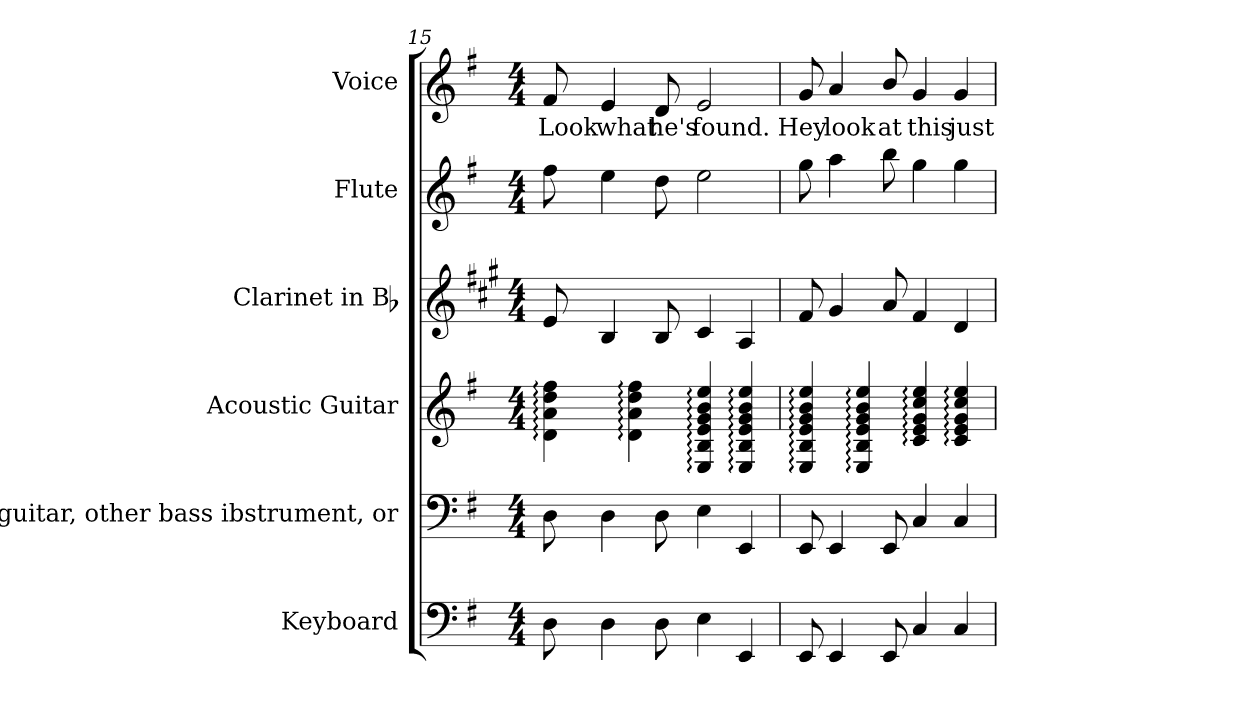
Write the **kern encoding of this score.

**kern	**kern	**kern	**kern	**kern	**kern	**text
*part6	*part5	*part4	*part3	*part2	*part1	*part1
*staff6	*staff5	*staff4	*staff3	*staff2	*staff1	*staff1
*I"Keyboard	*I"Bass guitar, other bass ibstrument,  or	*I"Acoustic Guitar	*I"Clarinet in Bb	*I"Flute	*I"Voice	*
*I'Kbd.	*I'Bass	*I'A. Gtr.	*I'Cl.	*I'Fl.	*I'Voice	*
*clefF4	*clefF4	*clefG2	*clefG2	*clefG2	*clefG2	*
*	*ITrd7c12	*ITrd7c12	*ITrd1c2	*	*	*
*k[f#]	*k[f#]	*k[f#]	*k[f#]	*k[f#]	*k[f#]	*
*G:	*G:	*G:	*G:	*G:	*G:	*
*M4/4	*M4/4	*M4/4	*M4/4	*M4/4	*M4/4	*
=15	=15	=15	=15	=15	=15	=15
!	!	!	!	!	!	!LO:LY:b:color=#000000
8Di\	8DDi\	4Di\: 4Ai: 4di: 4f#i:	8di/	8ff#i\	8f#i/	Look
!	!	!	!	!	!	!LO:LY:b:color=#000000
4Di\	4DDi\	.	4Ai/	4eei\	4ei/	what
.	.	4Di\: 4Ai: 4di: 4f#i:	.	.	.	.
!	!	!	!	!	!	!LO:LY:b:color=#000000
8Di\	8DDi\	.	8Ai/	8ddi\	8di/	he's
!	!	!	!	!	!	!LO:LY:b:color=#000000
4Ei\	4EEi\	4EEi/: 4BBi: 4Ei: 4Gi: 4Bi: 4ei:	4Bi/	2eei\	2ei/	found.
4EEi/	4EEEi/	4EEi/: 4BBi: 4Ei: 4Gi: 4Bi: 4ei:	4Gi/	.	.	.
=16	=16	=16	=16	=16	=16	=16
!	!	!	!	!	!	!LO:LY:b:color=#000000
8EEi/	8EEEi/	4EEi/: 4BBi: 4Ei: 4Gi: 4Bi: 4ei:	8ei/	8ggi\	8gi/	Hey
!	!	!	!	!	!	!LO:LY:b:color=#000000
4EEi/	4EEEi/	.	4f#i/	4aai\	4ai/	look
.	.	4EEi/: 4BBi: 4Ei: 4Gi: 4Bi: 4ei:	.	.	.	.
!	!	!	!	!	!	!LO:LY:b:color=#000000
8EEi/	8EEEi/	.	8gi/	8bbi\	8bi/	at
!	!	!	!	!	!	!LO:LY:b:color=#000000
4Ci/	4CCi/	4Ci/: 4Ei: 4Gi: 4ci: 4ei:	4ei/	4ggi\	4gi/	this
!	!	!	!	!	!	!LO:LY:b:color=#000000
4Ci/	4CCi/	4Ci/: 4Ei: 4Gi: 4ci: 4ei:	4ci/	4ggi\	4gi/	just
=	=	=	=	=	=	=
*-	*-	*-	*-	*-	*-	*-
